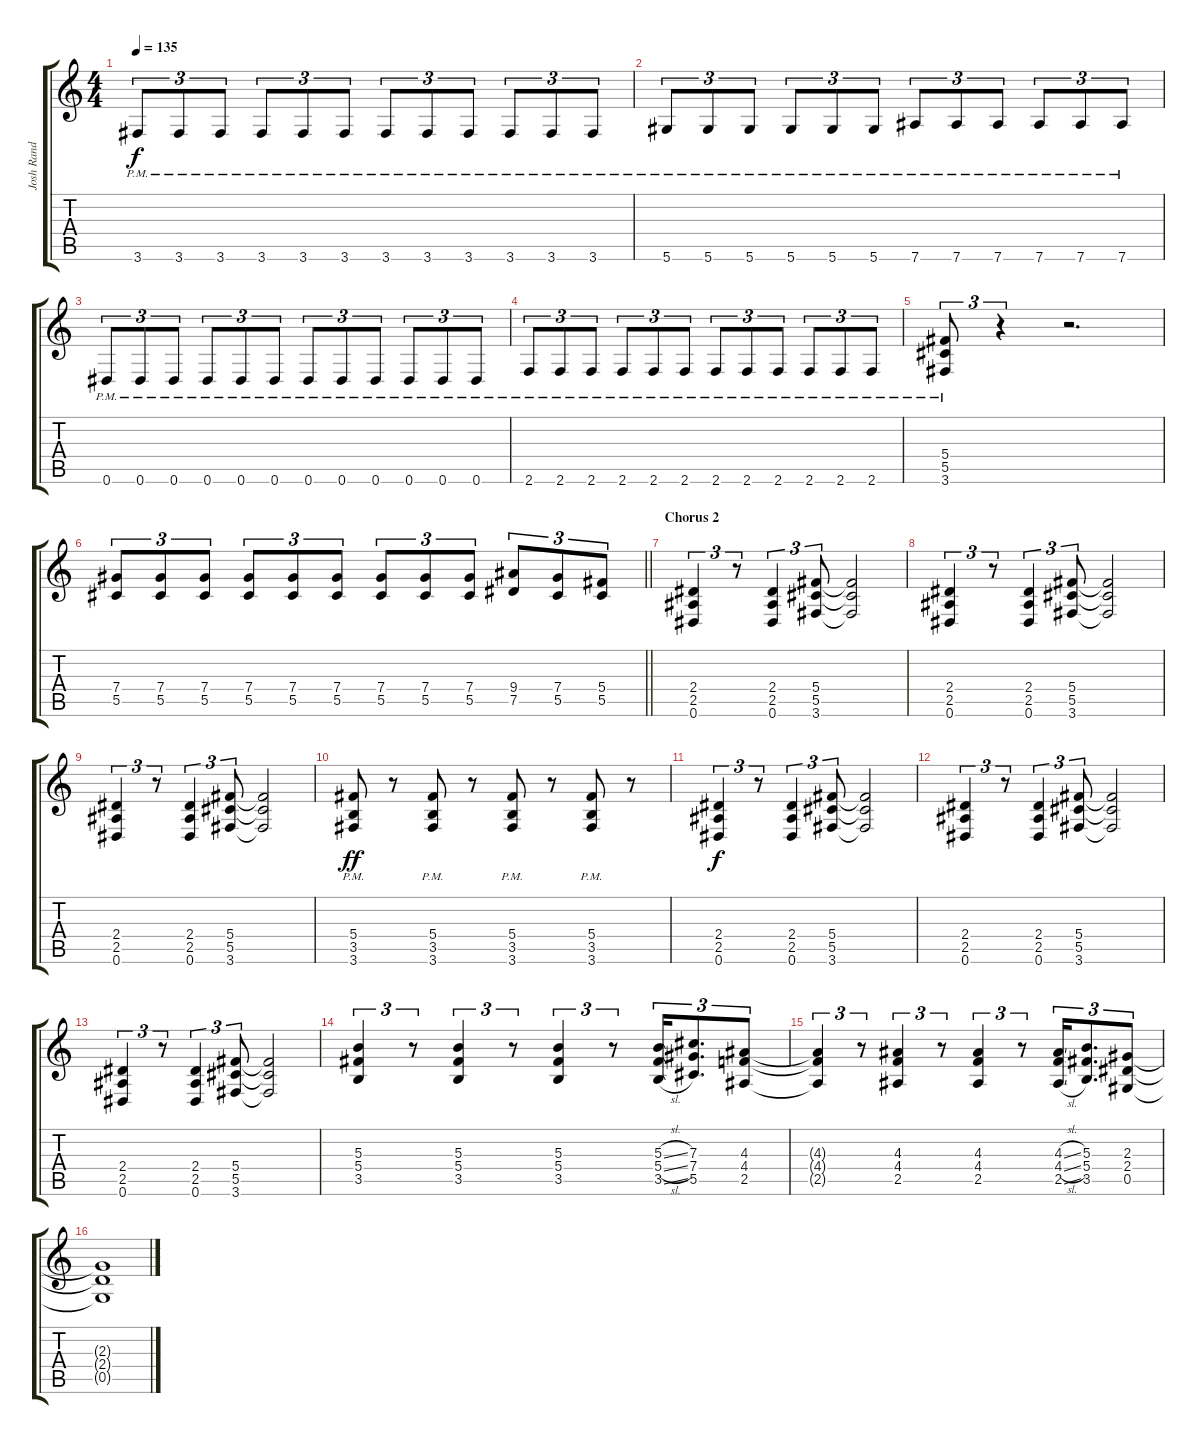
\track ("Josh Rand" "Josh Rand") {instrument distortionguitar}
\staff {score tabs}
\tuning (Eb4 Bb3 Gb3 Db3 Ab2 Eb2) {hide}
\ts (4 4)
\tempo 135
\clef g2
\ks c
3.6{pm}.8{tu (3 2) dy f} 3.6{pm}.8{tu (3 2)} 3.6{pm}.8{tu (3 2)} 3.6{pm}.8{tu (3 2)} 3.6{pm}.8{tu (3 2)} 3.6{pm}.8{tu (3 2)} 3.6{pm}.8{tu (3 2)} 3.6{pm}.8{tu (3 2)} 3.6{pm}.8{tu (3 2)} 3.6{pm}.8{tu (3 2)} 3.6{pm}.8{tu (3 2)} 3.6{pm}.8{tu (3 2)} |
5.6{pm}.8{tu (3 2)} 5.6{pm}.8{tu (3 2)} 5.6{pm}.8{tu (3 2)} 5.6{pm}.8{tu (3 2)} 5.6{pm}.8{tu (3 2)} 5.6{pm}.8{tu (3 2)} 7.6{pm}.8{tu (3 2)} 7.6{pm}.8{tu (3 2)} 7.6{pm}.8{tu (3 2)} 7.6{pm}.8{tu (3 2)} 7.6{pm}.8{tu (3 2)} 7.6{pm}.8{tu (3 2)} |
0.6{pm}.8{tu (3 2)} 0.6{pm}.8{tu (3 2)} 0.6{pm}.8{tu (3 2)} 0.6{pm}.8{tu (3 2)} 0.6{pm}.8{tu (3 2)} 0.6{pm}.8{tu (3 2)} 0.6{pm}.8{tu (3 2)} 0.6{pm}.8{tu (3 2)} 0.6{pm}.8{tu (3 2)} 0.6{pm}.8{tu (3 2)} 0.6{pm}.8{tu (3 2)} 0.6{pm}.8{tu (3 2)} |
2.6{pm}.8{tu (3 2) volume 13} 2.6{pm}.8{tu (3 2)} 2.6{pm}.8{tu (3 2)} 2.6{pm}.8{tu (3 2)} 2.6{pm}.8{tu (3 2)} 2.6{pm}.8{tu (3 2)} 2.6{pm}.8{tu (3 2)} 2.6{pm}.8{tu (3 2)} 2.6{pm}.8{tu (3 2)} 2.6{pm}.8{tu (3 2)} 2.6{pm}.8{tu (3 2)} 2.6{pm}.8{tu (3 2)} |
(5.4 5.5 3.6{pm}).8{tu (3 2) volume 13} r.4{tu (3 2)} r.2{d} |
\barLineRight lightlight
(7.4 5.5).8{tu (3 2)} (7.4 5.5).8{tu (3 2)} (7.4 5.5).8{tu (3 2)} (7.4 5.5).8{tu (3 2)} (7.4 5.5).8{tu (3 2)} (7.4 5.5).8{tu (3 2)} (7.4 5.5).8{tu (3 2)} (7.4 5.5).8{tu (3 2)} (7.4 5.5).8{tu (3 2)} (9.4 7.5).8{tu (3 2)} (7.4 5.5).8{tu (3 2)} (5.4 5.5).8{tu (3 2)} |
\section ("" "Chorus 2")
(2.4 2.5 0.6).4{tu (3 2)} r.8{tu (3 2)} (2.4 2.5 0.6).4{tu (3 2)} (5.4 5.5 3.6).8{tu (3 2)} (5.4{t} 5.5{t} 3.6{t}).2 |
(2.4 2.5 0.6).4{tu (3 2)} r.8{tu (3 2)} (2.4 2.5 0.6).4{tu (3 2)} (5.4 5.5 3.6).8{tu (3 2)} (5.4{t} 5.5{t} 3.6{t}).2 |
(2.4 2.5 0.6).4{tu (3 2)} r.8{tu (3 2)} (2.4 2.5 0.6).4{tu (3 2)} (5.4 5.5 3.6).8{tu (3 2)} (5.4{t} 5.5{t} 3.6{t}).2 |
(5.4{pm} 3.5{pm} 3.6{pm}).8{dy ff} r.8 (5.4{pm} 3.5{pm} 3.6{pm}).8 r.8 (5.4{pm} 3.5{pm} 3.6{pm}).8 r.8 (5.4{pm} 3.5{pm} 3.6{pm}).8 r.8 |
(2.4 2.5 0.6).4{tu (3 2) dy f} r.8{tu (3 2)} (2.4 2.5 0.6).4{tu (3 2)} (5.4 5.5 3.6).8{tu (3 2)} (5.4{t} 5.5{t} 3.6{t}).2 |
(2.4 2.5 0.6).4{tu (3 2)} r.8{tu (3 2)} (2.4 2.5 0.6).4{tu (3 2)} (5.4 5.5 3.6).8{tu (3 2)} (5.4{t} 5.5{t} 3.6{t}).2 |
(2.4 2.5 0.6).4{tu (3 2)} r.8{tu (3 2)} (2.4 2.5 0.6).4{tu (3 2)} (5.4 5.5 3.6).8{tu (3 2)} (5.4{t} 5.5{t} 3.6{t}).2 |
(5.3 5.4 3.5).4{tu (3 2)} r.8{tu (3 2)} (5.3 5.4 3.5).4{tu (3 2)} r.8{tu (3 2)} (5.3 5.4 3.5).4{tu (3 2)} r.8{tu (3 2)} (5.3{sl} 5.4{sl} 3.5{sl}).16{tu (3 2)} (7.3 7.4 5.5).8{d tu (3 2)} (4.3 4.4 2.5).8{tu (3 2)} |
(4.3{t} 4.4{t} 2.5{t}).4{tu (3 2)} r.8{tu (3 2)} (4.3 4.4 2.5).4{tu (3 2)} r.8{tu (3 2)} (4.3 4.4 2.5).4{tu (3 2)} r.8{tu (3 2)} (4.3{sl} 4.4{sl} 2.5{sl}).16{tu (3 2)} (5.3 5.4 3.5).8{d tu (3 2)} (2.3 2.4 0.5).8{tu (3 2)} |
(2.3{t} 2.4{t} 0.5{t}).1
